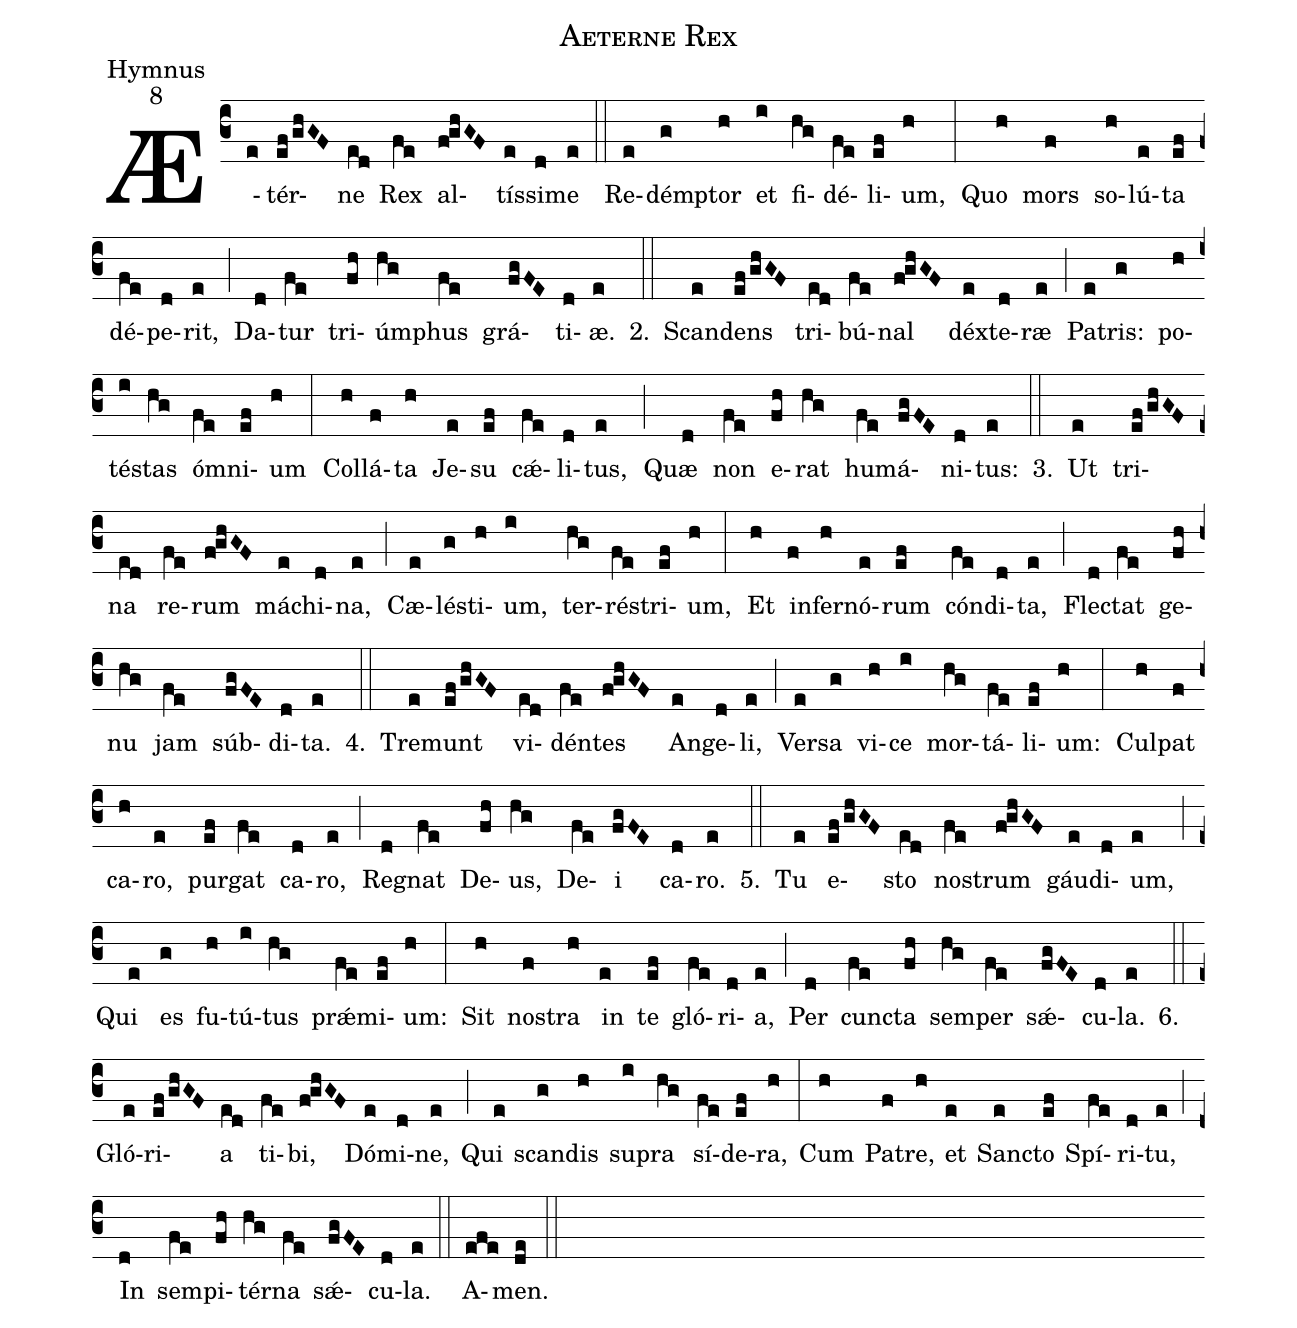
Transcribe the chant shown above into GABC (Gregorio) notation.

name:Aeterne Rex;
office-part:Hymnus;
mode:8;
%%
(c3) Æ(e)tér(ef/ghGF)ne(ed) Rex(fe) al(f!ghGF)tís(e)si(d)me(e) (::)
Re(e)démp(g)tor(h) et(i) fi(hg)dé(fe)li(ef)um,(h) (:)
Quo(h) mors(f) so(h)lú(e)ta(ef) dé(fe)pe(d)rit,(e) (;) Da(d)tur(fe) tri(fh)úm(hg)phus(fe) grá(fgFE)ti(d)æ.(e) 2.(::) Scan(e)dens(ef/ghGF) tri(ed)bú(fe)nal(f!ghGF) déx(e)te(d)ræ(e) (;) Pa(e)tris:(g) po(h)té(i)stas(hg) ó(fe)mni(ef)um(h) (:)
Col(h)lá(f)ta(h) Je(e)su(ef) c{<sp>'ae</sp>}(fe)li(d)tus,(e) (;) Quæ(d) non(fe) e(fh)rat(hg) hu(fe)má(fgFE)ni(d)tus:(e) 3.(::) Ut(e) tri(ef/ghGF)na(ed) re(fe)rum(f!ghGF) má(e)chi(d)na,(e) (;) Cæ(e)lé(g)sti(h)um,(i) ter(hg)ré(fe)stri(ef)um,(h) (:)
Et(h) in(f)fer(h)nó(e)rum(ef) cón(fe)di(d)ta,(e) (;) Fle(d)ctat(fe) ge(fh)nu(hg) jam(fe) súb(fgFE)di(d)ta.(e) 4.(::) Tre(e)munt(ef/ghGF) vi(ed)dén(fe)tes(f!ghGF) An(e)ge(d)li,(e) (;) Ver(e)sa(g) vi(h)ce(i) mor(hg)tá(fe)li(ef)um:(h) (:)
Cul(h)pat(f) ca(h)ro,(e) pur(ef)gat(fe) ca(d)ro,(e) (;) Re(d)gnat(fe) De(fh)us,(hg) De(fe)i(fgFE) ca(d)ro.(e) 5.(::) Tu(e) e(ef/ghGF)sto(ed) no(fe)strum(f!ghGF) gáu(e)di(d)um,(e) (;) Qui(e) es(g) fu(h)tú(i)tus(hg) pr{<sp>'ae</sp>}(fe)mi(ef)um:(h) (:)
Sit(h) no(f)stra(h) in(e) te(ef) gló(fe)ri(d)a,(e) (;) Per(d) cun(fe)cta(fh) sem(hg)per(fe) s{<sp>'ae</sp>}(fgFE)cu(d)la.(e) 6.(::) Gló(e)ri(ef/ghGF)a(ed) ti(fe)bi,(f!ghGF) Dó(e)mi(d)ne,(e) (;) Qui(e) scan(g)dis(h) su(i)pra(hg) sí(fe)de(ef)ra,(h) (:)
Cum(h) Pa(f)tre,(h) et(e) San(e)cto(ef) Spí(fe)ri(d)tu,(e) (;) In(d) sem(fe)pi(fh)tér(hg)na(fe) s{<sp>'ae</sp>}(fgFE)cu(d)la.(e) (::)
A(efe)men.(de) (::)
